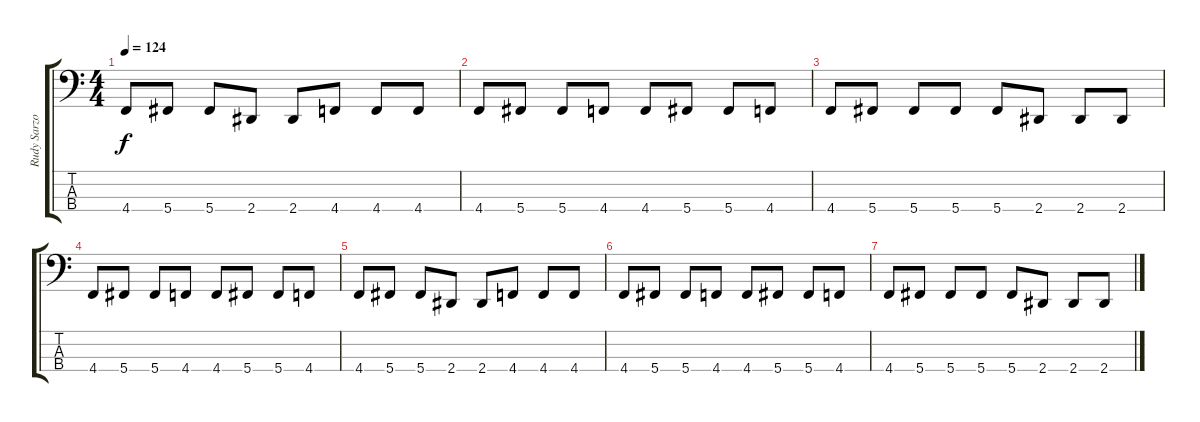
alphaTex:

\track ("Rudy Sarzo" "Rudy Sarzo") {instrument electricbassfinger}
\staff {score tabs}
\tuning (Gb2 Db2 Ab1 Db1) {hide}
\ts (4 4)
\tempo 124
\clef f4
\ks c
4.4.8{dy f} 5.4.8 5.4.8 2.4.8 2.4.8 4.4.8 4.4.8 4.4.8 |
4.4.8 5.4.8 5.4.8 4.4.8 4.4.8 5.4.8 5.4.8 4.4.8 |
4.4.8 5.4.8 5.4.8 5.4.8 5.4.8 2.4.8 2.4.8 2.4.8 |
4.4.8 5.4.8 5.4.8 4.4.8 4.4.8 5.4.8 5.4.8 4.4.8 |
4.4.8 5.4.8 5.4.8 2.4.8 2.4.8 4.4.8 4.4.8 4.4.8 |
4.4.8 5.4.8 5.4.8 4.4.8 4.4.8 5.4.8 5.4.8 4.4.8 |
4.4.8 5.4.8 5.4.8 5.4.8 5.4.8 2.4.8 2.4.8 2.4.8
